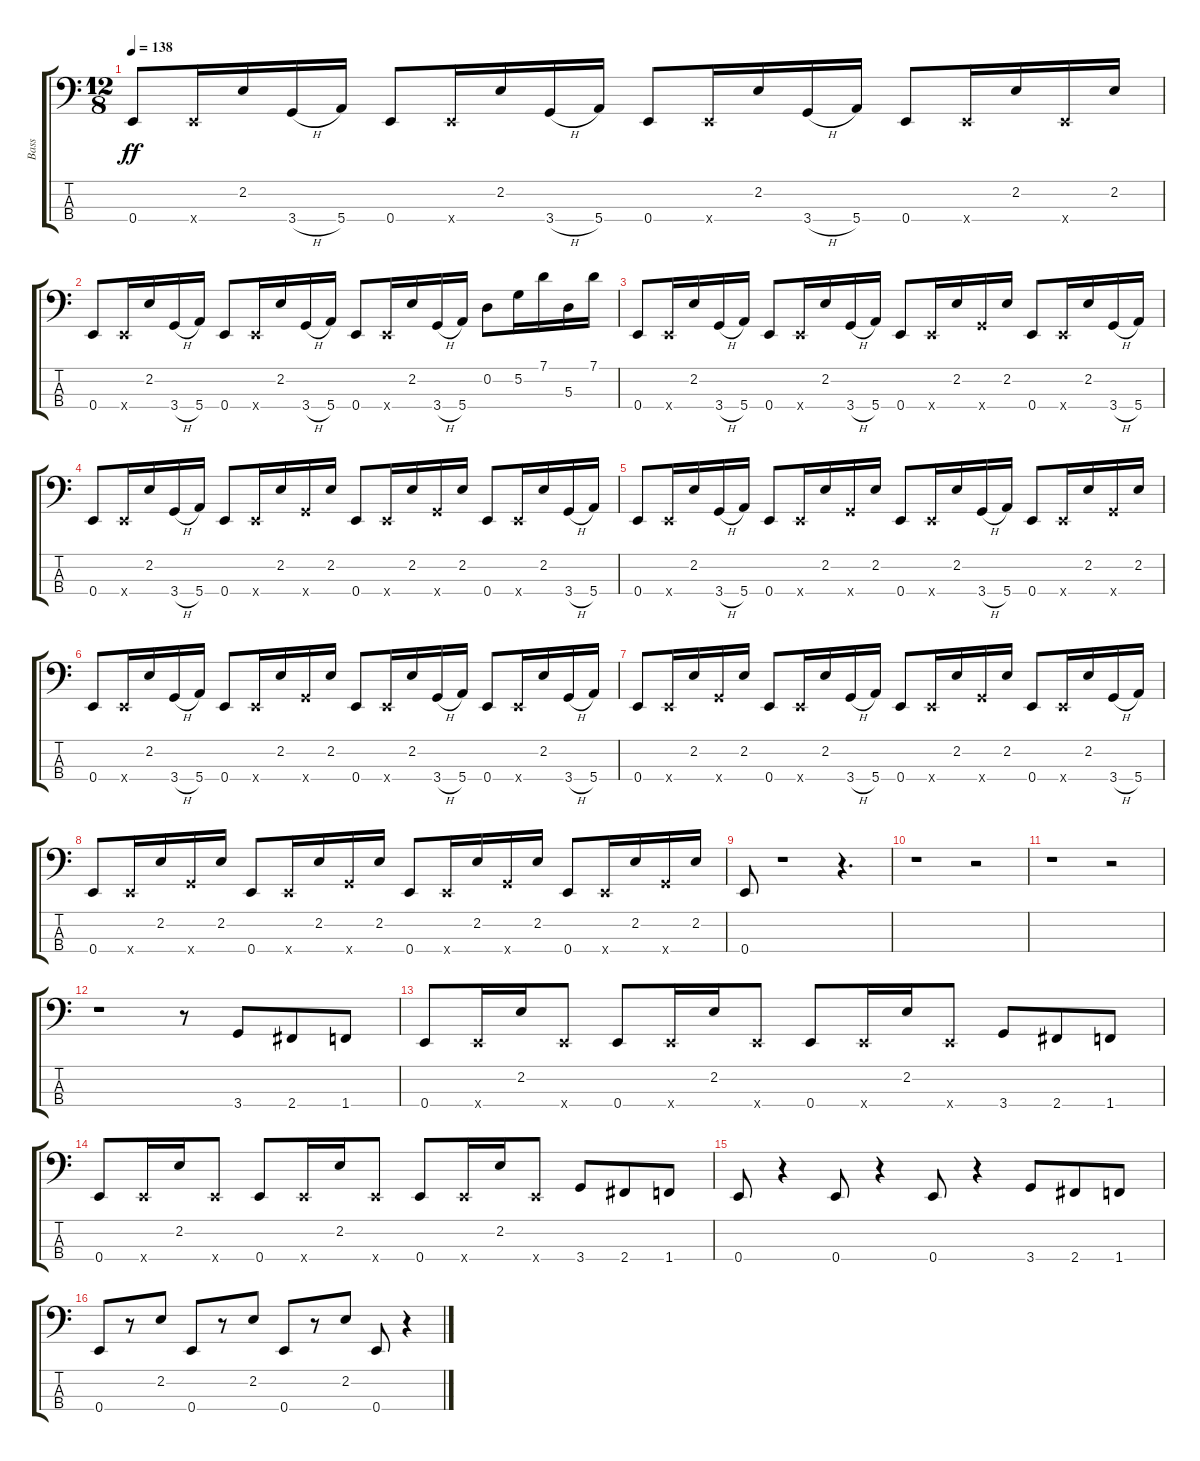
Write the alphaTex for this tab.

\track ("Bass" "Bass") {instrument electricbassfinger}
\staff {score tabs}
\tuning (G2 D2 A1 E1) {hide}
\ts (12 8)
\tempo 138
\clef f4
\ks c
0.4.8{dy ff} 0.4{x}.16 2.2.16 3.4{h}.16 5.4.16 0.4.8 0.4{x}.16 2.2.16 3.4{h}.16 5.4.16 0.4.8 0.4{x}.16 2.2.16 3.4{h}.16 5.4.16 0.4.8 0.4{x}.16 2.2.16 0.4{x}.16 2.2.16 |
0.4.8 0.4{x}.16 2.2.16 3.4{h}.16 5.4.16 0.4.8 0.4{x}.16 2.2.16 3.4{h}.16 5.4.16 0.4.8 0.4{x}.16 2.2.16 3.4{h}.16 5.4.16 0.2.8 5.2.16 7.1.16 5.3.16 7.1.16 |
0.4.8 0.4{x}.16 2.2.16 3.4{h}.16 5.4.16 0.4.8 0.4{x}.16 2.2.16 3.4{h}.16 5.4.16 0.4.8 0.4{x}.16 2.2.16 3.4{x}.16 2.2.16 0.4.8 0.4{x}.16 2.2.16 3.4{h}.16 5.4.16 |
0.4.8 0.4{x}.16 2.2.16 3.4{h}.16 5.4.16 0.4.8 0.4{x}.16 2.2.16 3.4{x}.16 2.2.16 0.4.8 0.4{x}.16 2.2.16 3.4{x}.16 2.2.16 0.4.8 0.4{x}.16 2.2.16 3.4{h}.16 5.4.16 |
0.4.8 0.4{x}.16 2.2.16 3.4{h}.16 5.4.16 0.4.8 0.4{x}.16 2.2.16 3.4{x}.16 2.2.16 0.4.8 0.4{x}.16 2.2.16 3.4{h}.16 5.4.16 0.4.8 0.4{x}.16 2.2.16 3.4{x}.16 2.2.16 |
0.4.8 0.4{x}.16 2.2.16 3.4{h}.16 5.4.16 0.4.8 0.4{x}.16 2.2.16 3.4{x}.16 2.2.16 0.4.8 0.4{x}.16 2.2.16 3.4{h}.16 5.4.16 0.4.8 0.4{x}.16 2.2.16 3.4{h}.16 5.4.16 |
0.4.8 0.4{x}.16 2.2.16 3.4{x}.16 2.2.16 0.4.8 0.4{x}.16 2.2.16 3.4{h}.16 5.4.16 0.4.8 0.4{x}.16 2.2.16 3.4{x}.16 2.2.16 0.4.8 0.4{x}.16 2.2.16 3.4{h}.16 5.4.16 |
0.4.8 0.4{x}.16 2.2.16 3.4{x}.16 2.2.16 0.4.8 0.4{x}.16 2.2.16 3.4{x}.16 2.2.16 0.4.8 0.4{x}.16 2.2.16 3.4{x}.16 2.2.16 0.4.8 0.4{x}.16 2.2.16 3.4{x}.16 2.2.16 |
0.4.8 r.1 r.4{d} |
r.1 r.2 |
r.1 r.2 |
r.1 r.8 3.4.8 2.4.8 1.4.8 |
0.4.8 0.4{x}.16 2.2.16 0.4{x}.8 0.4.8 0.4{x}.16 2.2.16 0.4{x}.8 0.4.8 0.4{x}.16 2.2.16 0.4{x}.8 3.4.8 2.4.8 1.4.8 |
0.4.8 0.4{x}.16 2.2.16 0.4{x}.8 0.4.8 0.4{x}.16 2.2.16 0.4{x}.8 0.4.8 0.4{x}.16 2.2.16 0.4{x}.8 3.4.8 2.4.8 1.4.8 |
0.4.8 r.4 0.4.8 r.4 0.4.8 r.4 3.4.8 2.4.8 1.4.8 |
0.4.8 r.8 2.2.8 0.4.8 r.8 2.2.8 0.4.8 r.8 2.2.8 0.4.8 r.4
